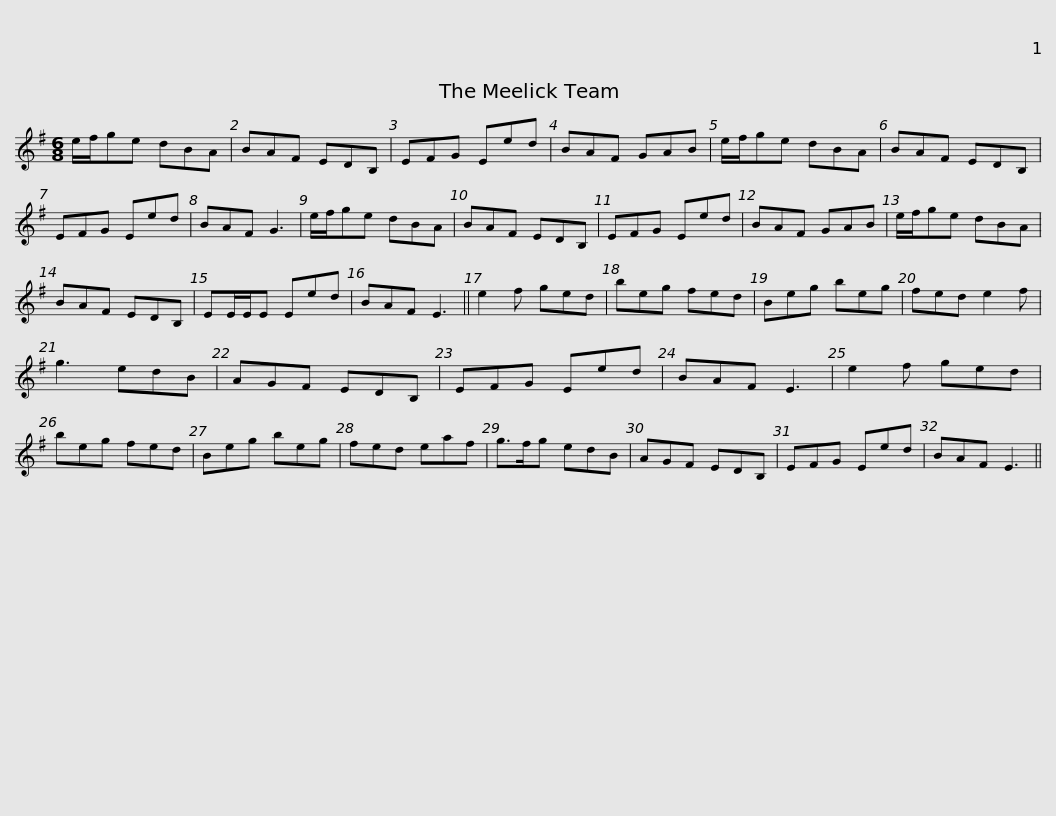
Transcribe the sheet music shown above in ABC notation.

X:1
L:1/8
M:6/8
I:linebreak $
K:Emin
V:1 treble
V:1
 e/f/ge dBA | BAF EDB, | EFG Eed | BAF GAB | e/f/ge dBA | %5
 BAF EDB, | EFG Eed |$ BAF G3 | e/f/ge dBA | BAF EDB, | %10
 EFG Eed | BAF GAB | e/f/ge dBA | BAF EDB, |$ EE/E/E Eed | %15
 BAF E3 || e2 f ged | beg fed | Beg beg | fed e2 f | %20
 g3 edB | AGF EDB, |$ EFG Eed | BAF E3 | e2 f ged | %25
 beg fed | Beg beg | fed eaf | g>fg edB | AGF EDB, |$ %30
 EFG Eed | BAF E3 || %32
